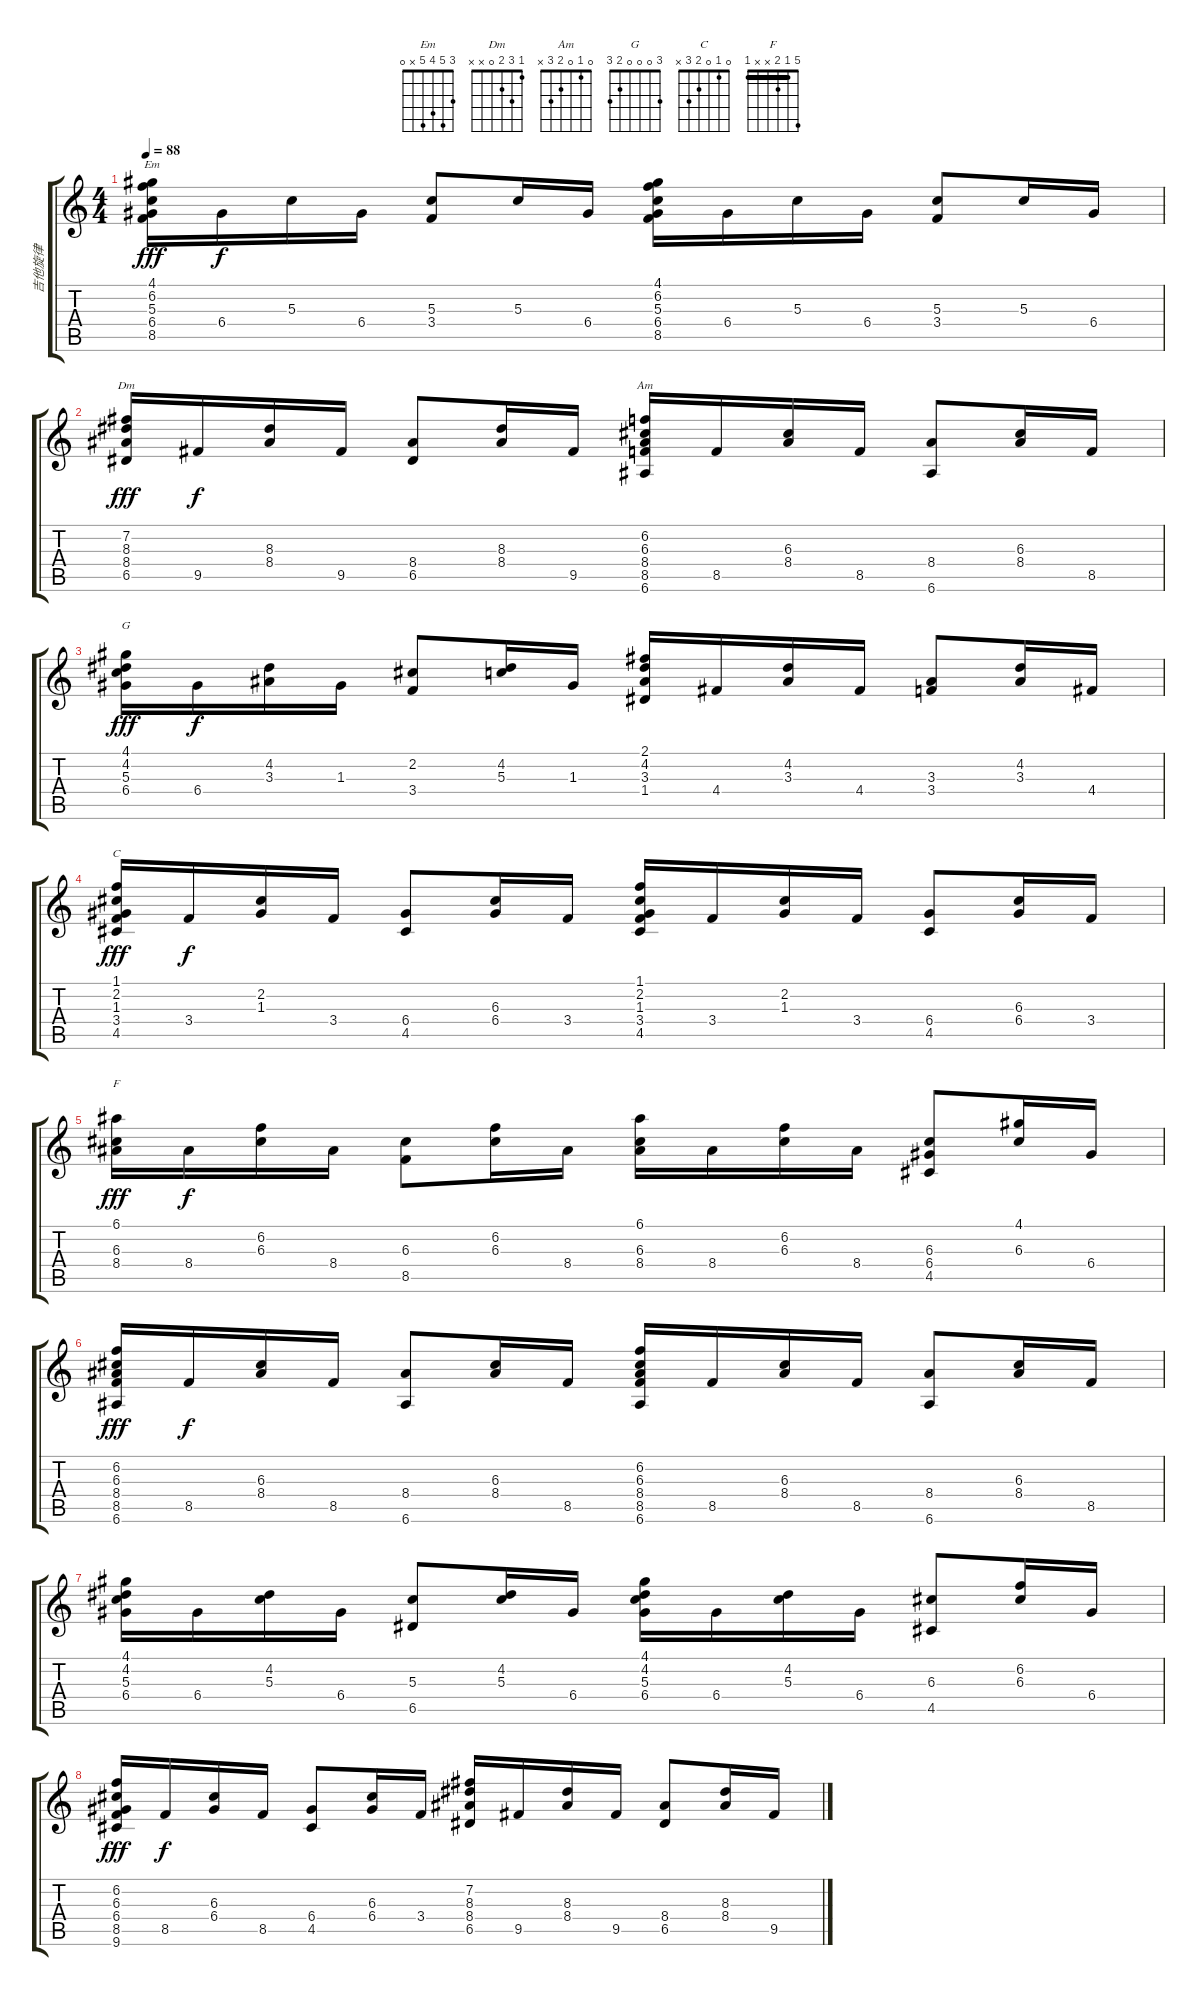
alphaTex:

\track ("吉他旋律" "吉他旋律") {instrument acousticguitarnylon}
\staff {score tabs}
\tuning (E4 B3 G3 D3 A2 E2) {hide}
\chord ("Em" 3 5 4 5 x 0)
\chord ("Dm" 1 3 2 0 x x)
\chord ("Am" 0 1 0 2 3 x)
\chord ("G" 3 0 0 0 2 3)
\chord ("C" 0 1 0 2 3 x)
\chord ("F" 5 1 2 x x 1) {barre 1}
\ts (4 4)
\tempo 88
\clef g2
\ks c
(4.1 6.2 5.3 6.4 8.5).16{ch "Em" dy fff} 6.4.16{dy f} 5.3.16 6.4.16 (5.3 3.4).8 5.3.16 6.4.16 (4.1 6.2 5.3 6.4 8.5).16 6.4.16 5.3.16 6.4.16 (5.3 3.4).8 5.3.16 6.4.16 |
(7.2 8.3 8.4 6.5).16{ch "Dm" dy fff} 9.5.16{dy f} (8.3 8.4).16 9.5.16 (8.4 6.5).8 (8.3 8.4).16 9.5.16 (6.2 6.3 8.4 8.5 6.6).16{ch "Am"} 8.5.16 (6.3 8.4).16 8.5.16 (8.4 6.6).8 (6.3 8.4).16 8.5.16 |
(4.1 4.2 5.3 6.4).16{ch "G" dy fff} 6.4.16{dy f} (4.2 3.3).16 1.3.16 (2.2 3.4).8 (4.2 5.3).16 1.3.16 (2.1 4.2 3.3 1.4).16 4.4.16 (4.2 3.3).16 4.4.16 (3.3 3.4).8 (4.2 3.3).16 4.4.16 |
(1.1 2.2 1.3 3.4 4.5).16{ch "C" dy fff} 3.4.16{dy f} (2.2 1.3).16 3.4.16 (6.4 4.5).8 (6.3 6.4).16 3.4.16 (1.1 2.2 1.3 3.4 4.5).16 3.4.16 (2.2 1.3).16 3.4.16 (6.4 4.5).8 (6.3 6.4).16 3.4.16 |
(6.1 6.3 8.4).16{ch "F" dy fff} 8.4.16{dy f} (6.2 6.3).16 8.4.16 (6.3 8.5).8 (6.2 6.3).16 8.4.16 (6.1 6.3 8.4).16 8.4.16 (6.2 6.3).16 8.4.16 (6.3 6.4 4.5).8 (4.1 6.3).16 6.4.16 |
(6.2 6.3 8.4 8.5 6.6).16{dy fff} 8.5.16{dy f} (6.3 8.4).16 8.5.16 (8.4 6.6).8 (6.3 8.4).16 8.5.16 (6.2 6.3 8.4 8.5 6.6).16 8.5.16 (6.3 8.4).16 8.5.16 (8.4 6.6).8 (6.3 8.4).16 8.5.16 |
(4.1 4.2 5.3 6.4).16 6.4.16 (4.2 5.3).16 6.4.16 (5.3 6.5).8 (4.2 5.3).16 6.4.16 (4.1 4.2 5.3 6.4).16 6.4.16 (4.2 5.3).16 6.4.16 (6.3 4.5).8 (6.2 6.3).16 6.4.16 |
(6.2 6.3 6.4 8.5 9.6).16{dy fff} 8.5.16{dy f} (6.3 6.4).16 8.5.16 (6.4 4.5).8 (6.3 6.4).16 3.4.16 (7.2 8.3 8.4 6.5).16 9.5.16 (8.3 8.4).16 9.5.16 (8.4 6.5).8 (8.3 8.4).16 9.5.16
